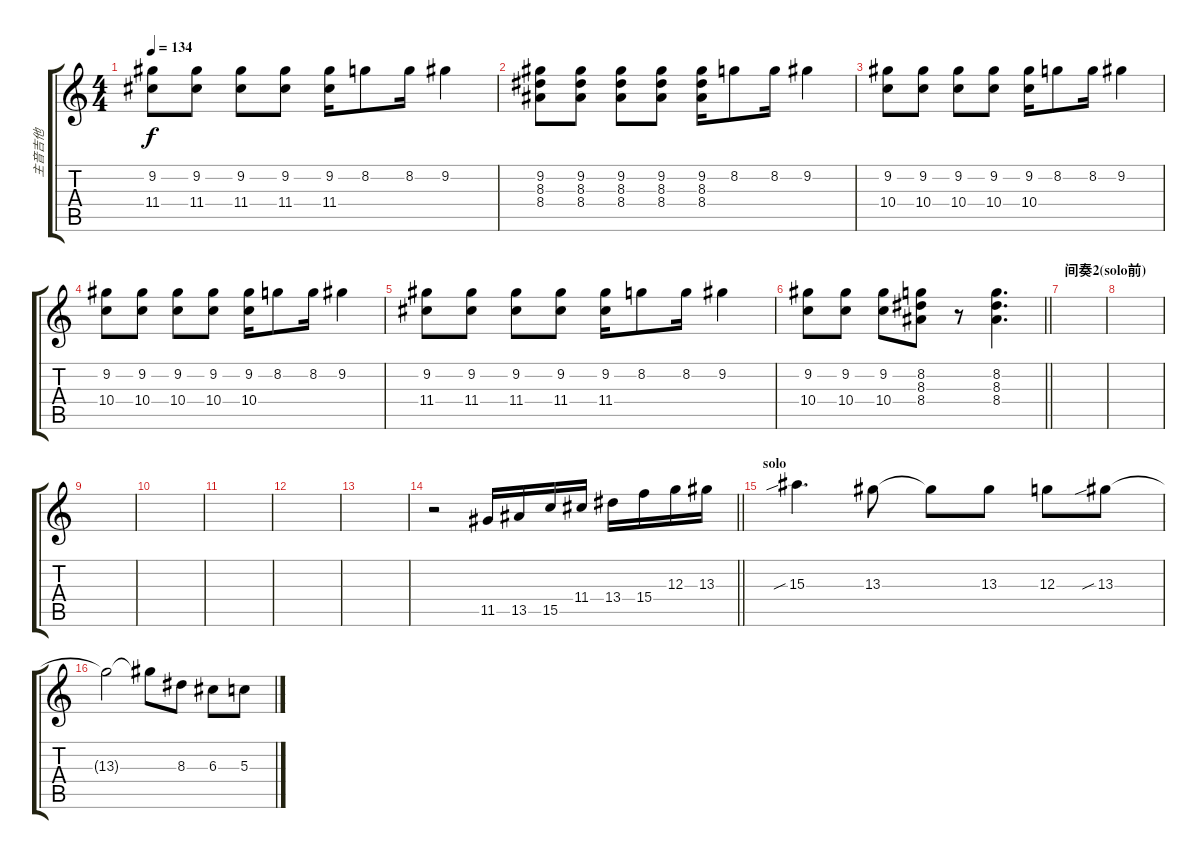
\track ("主音吉他" "主音吉他") {instrument electricguitarmuted}
\staff {score tabs}
\tuning (E4 B3 G3 D3 A2 E2) {hide}
\ts (4 4)
\tempo 134
\clef g2
\ks c
(9.2 11.4).8{dy f} (9.2 11.4).8 (9.2 11.4).8 (9.2 11.4).8 (9.2 11.4).16 8.2.8 8.2.16 9.2.4 |
(9.2 8.3 8.4).8 (9.2 8.3 8.4).8 (9.2 8.3 8.4).8 (9.2 8.3 8.4).8 (9.2 8.3 8.4).16 8.2.8 8.2.16 9.2.4 |
(9.2 10.4).8 (9.2 10.4).8 (9.2 10.4).8 (9.2 10.4).8 (9.2 10.4).16 8.2.8 8.2.16 9.2.4 |
(9.2 10.4).8 (9.2 10.4).8 (9.2 10.4).8 (9.2 10.4).8 (9.2 10.4).16 8.2.8 8.2.16 9.2.4 |
(9.2 11.4).8 (9.2 11.4).8 (9.2 11.4).8 (9.2 11.4).8 (9.2 11.4).16 8.2.8 8.2.16 9.2.4 |
\barLineRight lightlight
(9.2 10.4).8 (9.2 10.4).8 (9.2 10.4).8 (8.2 8.3 8.4).8 r.8 (8.2 8.3 8.4).4{d} |
\section ("" "间奏2(solo前)")
|
|
|
|
|
|
|
\barLineRight lightlight
r.2 11.5.16 13.5.16 15.5.16 11.4.16 13.4.16 15.4.16 12.3.16 13.3.16 |
\section ("" "solo")
15.3{sib}.4{d} 13.3.8 13.3{t}.8 13.3.8 12.3.8 13.3{sib}.8 |
13.3{t}.2 13.3{t}.8 8.3.8 6.3.8 5.3.8
